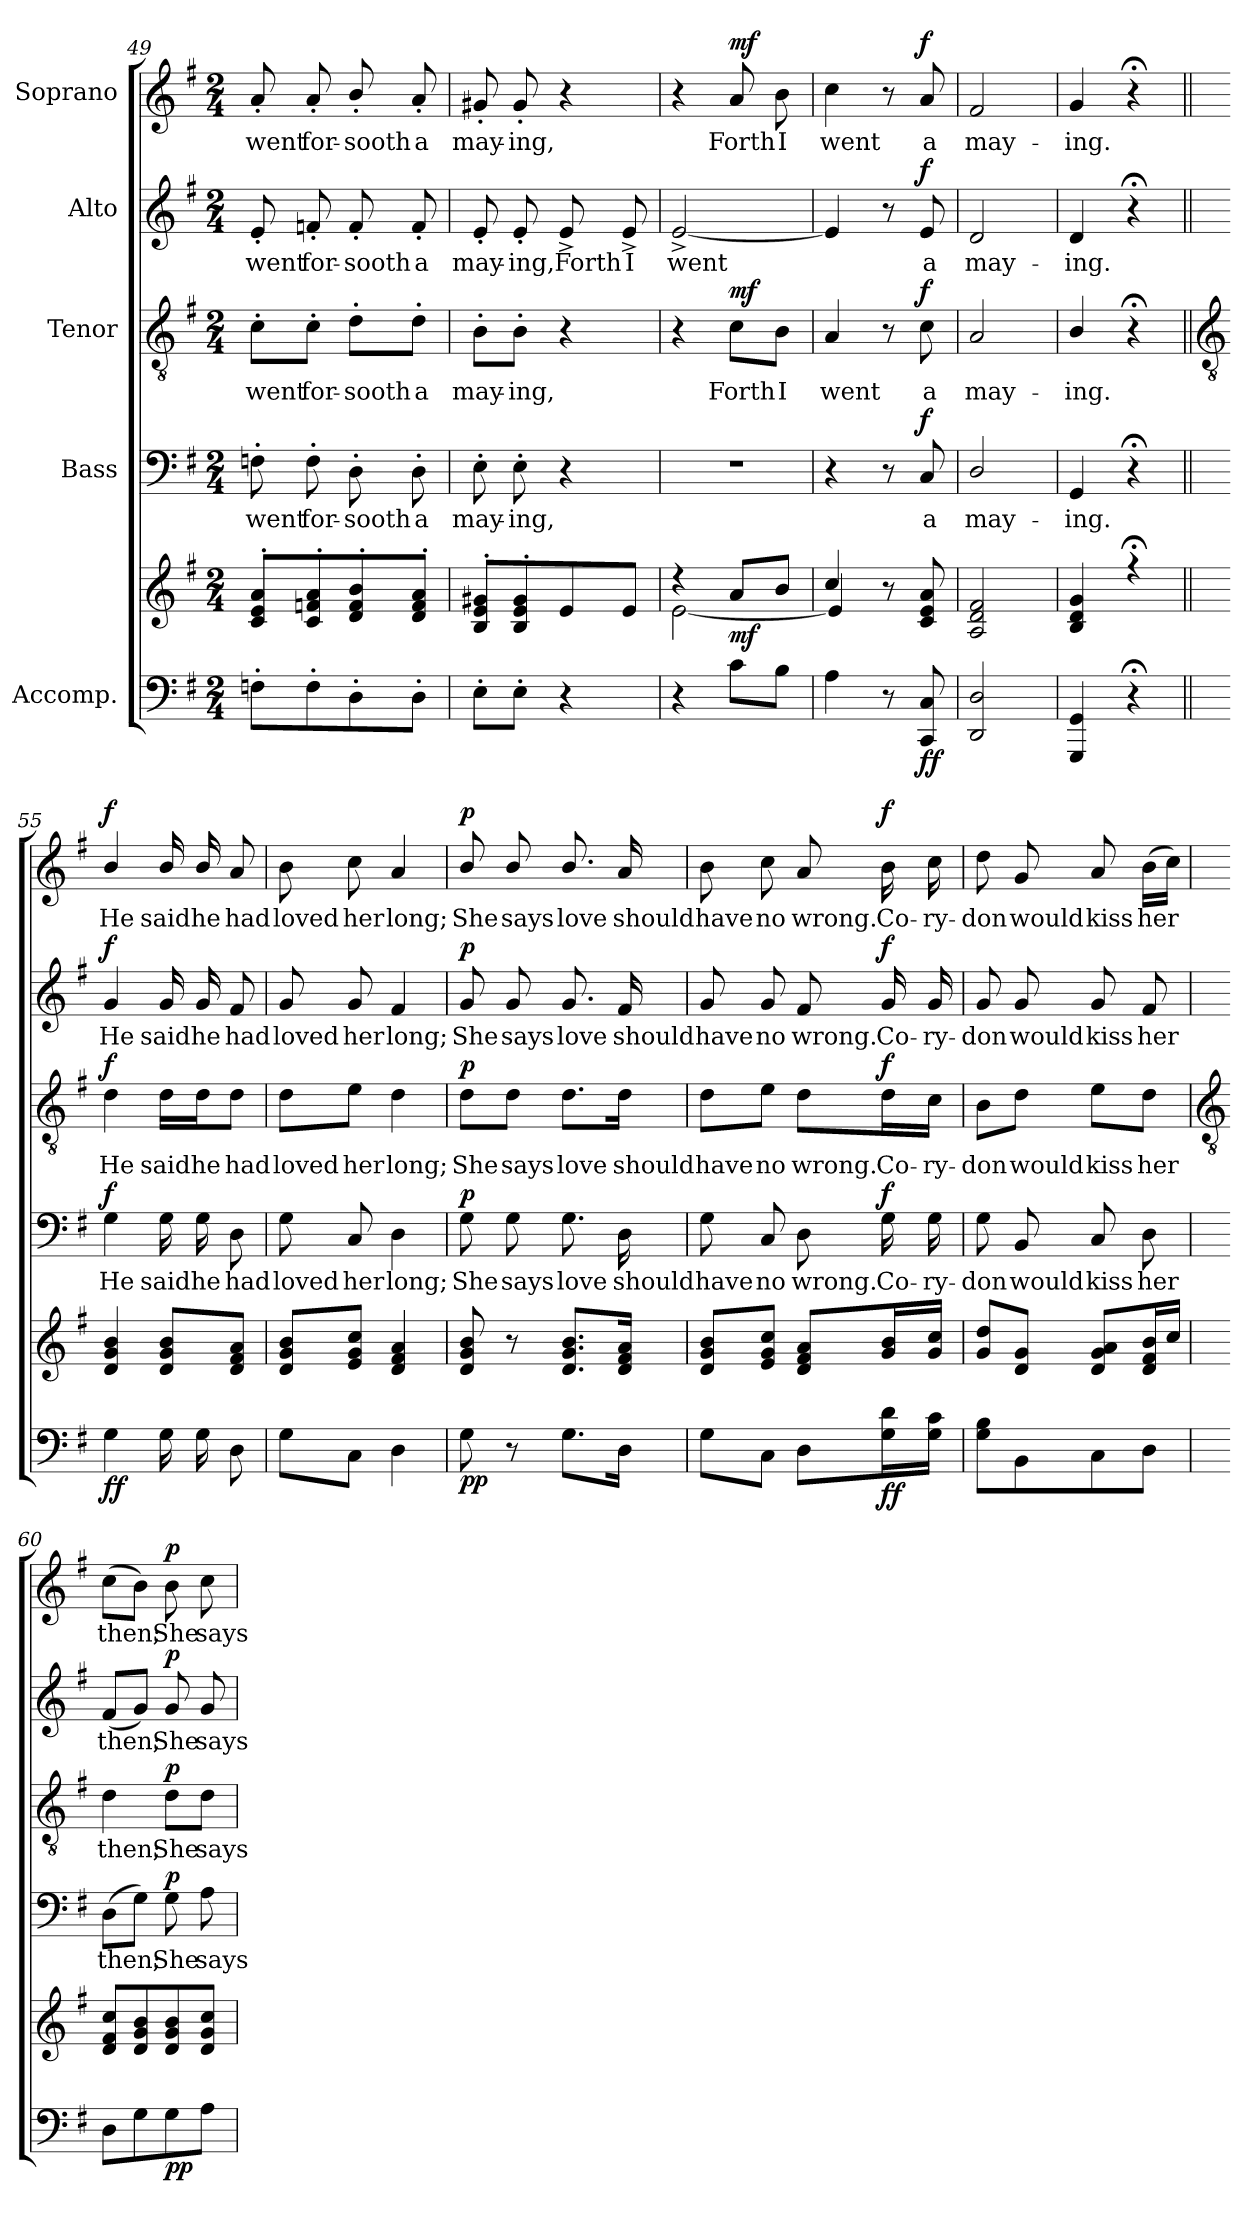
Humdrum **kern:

**kern	**kern	**dynam	**kern	**text	**dynam	**kern	**text	**dynam	**kern	**text	**dynam	**kern	**text	**dynam
*part5	*part5	*part5	*part4	*part4	*part4	*part3	*part3	*part3	*part2	*part2	*part2	*part1	*part1	*part1
*staff6	*staff5	*staff5/6	*staff4	*staff4	*staff4	*staff3	*staff3	*staff3	*staff2	*staff2	*staff2	*staff1	*staff1	*staff1
*I"Accomp.	*	*	*I"Bass	*	*	*I"Tenor	*	*	*I"Alto	*	*	*I"Soprano	*	*
*clefF4	*clefG2	*	*clefF4	*	*	*clefGv2	*	*	*clefG2	*	*	*clefG2	*	*
*k[f#]	*k[f#]	*	*k[f#]	*	*	*k[f#]	*	*	*k[f#]	*	*	*k[f#]	*	*
*G:	*G:	*	*G:	*	*	*G:	*	*	*G:	*	*	*G:	*	*
*M2/4	*M2/4	*	*M2/4	*	*	*M2/4	*	*	*M2/4	*	*	*M2/4	*	*
=49	=49	=49	=49	=49	=49	=49	=49	=49	=49	=49	=49	=49	=49	=49
*	*^	*	*	*	*	*	*	*	*	*	*	*	*	*
!	!	!LO:N:vis=1	!	!	!LO:LY:b	!	!	!LO:LY:b	!	!	!LO:LY:b	!	!	!LO:LY:b	!
8Fn'L	8c/' 8e/' 8a/'L	2ryy	.	8Fn'	went	.	8c'\L	went	.	8e'	went	.	8a'	went	.
!	!	!	!	!	!LO:LY:b	!	!	!LO:LY:b	!	!	!LO:LY:b	!	!	!LO:LY:b	!
8F'	8c/' 8fn/' 8a/'	.	.	8F'	for-	.	8c'\J	for-	.	8fn'	for-	.	8a'	for-	.
!	!	!	!	!	!LO:LY:b	!	!	!LO:LY:b	!	!	!LO:LY:b	!	!	!LO:LY:b	!
8D'	8d/' 8f/' 8b/'	.	.	8D'	-sooth	.	8d'\L	-sooth	.	8f'	-sooth	.	8b'/	-sooth	.
!	!	!	!	!	!LO:LY:b	!	!	!LO:LY:b	!	!	!LO:LY:b	!	!	!LO:LY:b	!
8D'J	8d/' 8f/' 8a/'J	.	.	8D'	a	.	8d'\J	a	.	8f'	a	.	8a'	a	.
=50	=50	=50	=50	=50	=50	=50	=50	=50	=50	=50	=50	=50	=50	=50	=50
!	!	!LO:N:vis=1	!	!	!LO:LY:b	!	!	!LO:LY:b	!	!	!LO:LY:b	!	!	!LO:LY:b	!
8E'L	8B/' 8e/' 8g#X/'L	2ryy	.	8E'	may-	.	8B'\L	may-	.	8e'	may-	.	8g#X'	may-	.
!	!	!	!	!	!LO:LY:b	!	!	!LO:LY:b	!	!	!LO:LY:b	!	!	!LO:LY:b	!
8E'J	8B/' 8e/' 8g#/'	.	.	8E'	-ing,	.	8B'\J	-ing,	.	8e'	-ing,	.	8g#'	-ing,	.
!	!	!	!	!	!	!	!	!	!	!	!LO:LY:b	!	!	!	!
4r	8e/	.	.	4r	.	.	4r	.	.	8e^	Forth	.	4r	.	.
!	!	!	!	!	!	!	!	!	!	!	!LO:LY:b	!	!	!	!
.	8e/J	.	.	.	.	.	.	.	.	8e^	I	.	.	.	.
=51	=51	=51	=51	=51	=51	=51	=51	=51	=51	=51	=51	=51	=51	=51	=51
!	!	!	!	!LO:N:vis=1	!	!	!	!	!	!	!LO:LY:b	!	!	!	!
4r	4r	[2e\	.	2r	.	.	4r	.	.	[2e^	went	.	4r	.	.
!	!	!	!LO:DY:b	!	!	!	!	!LO:LY:b	!LO:DY:b	!	!	!	!	!LO:LY:b	!LO:DY:b
8cL	8a/L	.	mf	.	.	.	8c\L	Forth	mf	.	.	.	8a	Forth	mf
!	!	!	!	!	!	!	!	!LO:LY:b	!	!	!	!	!	!LO:LY:b	!
8BJ	8b/J	.	.	.	.	.	8B\J	I	.	.	.	.	8b	I	.
=52	=52	=52	=52	=52	=52	=52	=52	=52	=52	=52	=52	=52	=52	=52	=52
!	!	!	!	!	!	!	!	!LO:LY:b	!	!	!	!	!	!LO:LY:b	!
4A	4cc/	4e/]	.	4r	.	.	4A	went	.	4e]	.	.	4cc	went	.
8r	8r	4ryy	.	8r	.	.	8r	.	.	8r	.	.	8r	.	.
!	!	!	!LO:DY:b=2	!	!LO:LY:b	!	!	!LO:LY:b	!	!	!LO:LY:b	!	!	!LO:LY:b	!
!	!	!	!LO:DY:n=1:b	!	!	!LO:DY:b	!	!	!LO:DY:b	!	!	!LO:DY:b	!	!	!LO:DY:b
8CC 8C	8c/ 8e/ 8a/	.	f f	8C	a	f	8c	a	f	8e	a	f	8a	a	f
=53	=53	=53	=53	=53	=53	=53	=53	=53	=53	=53	=53	=53	=53	=53	=53
!	!	!LO:N:vis=1	!	!	!LO:LY:b	!	!	!LO:LY:b	!	!	!LO:LY:b	!	!	!LO:LY:b	!
2DD/ 2D/	2A/ 2d/ 2f#/	2ryy	.	2D/	may-	.	2A	may-	.	2d	may-	.	2f#	may-	.
=54	=54	=54	=54	=54	=54	=54	=54	=54	=54	=54	=54	=54	=54	=54	=54
!	!	!LO:N:vis=1	!	!	!LO:LY:b	!	!	!LO:LY:b	!	!	!LO:LY:b	!	!	!LO:LY:b	!
4GGG 4GG	4B/ 4d/ 4g/	2ryy	.	4GG	-ing.	.	4B/	-ing.	.	4d	-ing.	.	4g	-ing.	.
4r;<	4r;<	.	.	4r;<	.	.	4r;<	.	.	4r;<	.	.	4r;<	.	.
*	*v	*v	*	*	*	*	*	*	*	*	*	*	*	*	*
!!LO:LB:g=z
=55||	=55||	=55||	=55||	=55||	=55||	=55||	=55||	=55||	=55||	=55||	=55||	=55||	=55||	=55||
*	*	*	*	*	*	*clefGv2	*	*	*	*	*	*	*	*
!	!	!LO:DY:b=2	!	!LO:LY:b	!	!	!LO:LY:b	!	!	!LO:LY:b	!	!	!LO:LY:b	!
!	!	!LO:DY:n=1:b	!	!	!LO:DY:b	!	!	!LO:DY:b	!	!	!LO:DY:b	!	!	!LO:DY:b
4G	4d/ 4g/ 4b/	f f	4G	He	f	4d	He	f	4g	He	f	4b/	He	f
!	!	!	!	!LO:LY:b	!	!	!LO:LY:b	!	!	!LO:LY:b	!	!	!LO:LY:b	!
16GLL	8d/ 8g/ 8b/L	.	16G	said	.	16d\LL	said	.	16g	said	.	16b/	said	.
!	!	!	!	!LO:LY:b	!	!	!LO:LY:b	!	!	!LO:LY:b	!	!	!LO:LY:b	!
16G	.	.	16G	he	.	16d\J	he	.	16g	he	.	16b/	he	.
!	!	!	!	!LO:LY:b	!	!	!LO:LY:b	!	!	!LO:LY:b	!	!	!LO:LY:b	!
8DJ	8d 8f# 8aJ	.	8D	had	.	8d\J	had	.	8f#	had	.	8a	had	.
=56	=56	=56	=56	=56	=56	=56	=56	=56	=56	=56	=56	=56	=56	=56
!	!	!	!	!LO:LY:b	!	!	!LO:LY:b	!	!	!LO:LY:b	!	!	!LO:LY:b	!
8GL	8d 8g 8bL	.	8G	loved	.	8d\L	loved	.	8g	loved	.	8b	loved	.
!	!	!	!	!LO:LY:b	!	!	!LO:LY:b	!	!	!LO:LY:b	!	!	!LO:LY:b	!
8CJ	8e 8g 8ccJ	.	8C	her	.	8e\J	her	.	8g	her	.	8cc	her	.
!	!	!	!	!LO:LY:b	!	!	!LO:LY:b	!	!	!LO:LY:b	!	!	!LO:LY:b	!
4D	4d 4f# 4a	.	4D	long;	.	4d	long;	.	4f#	long;	.	4a	long;	.
=57	=57	=57	=57	=57	=57	=57	=57	=57	=57	=57	=57	=57	=57	=57
!	!	!LO:DY:b=2	!	!LO:LY:b	!	!	!LO:LY:b	!	!	!LO:LY:b	!	!	!LO:LY:b	!
!	!	!LO:DY:n=1:b	!	!	!LO:DY:b	!	!	!LO:DY:b	!	!	!LO:DY:b	!	!	!LO:DY:b
8G	8d/ 8g/ 8b/	p p	8G	She	p	8d\L	She	p	8g	She	p	8b/	She	p
!	!	!	!	!LO:LY:b	!	!	!LO:LY:b	!	!	!LO:LY:b	!	!	!LO:LY:b	!
8r	8r	.	8G	says	.	8d\J	says	.	8g	says	.	8b/	says	.
!	!	!	!	!LO:LY:b	!	!	!LO:LY:b	!	!	!LO:LY:b	!	!	!LO:LY:b	!
8.GL	8.d/ 8.g/ 8.b/L	.	8.G	love	.	8.d\L	love	.	8.g	love	.	8.b/	love	.
!	!	!	!	!LO:LY:b	!	!	!LO:LY:b	!	!	!LO:LY:b	!	!	!LO:LY:b	!
16DJ	16d 16f# 16aJ	.	16D	should	.	16d\Jk	should	.	16f#	should	.	16a	should	.
=58	=58	=58	=58	=58	=58	=58	=58	=58	=58	=58	=58	=58	=58	=58
!	!	!	!	!LO:LY:b	!	!	!LO:LY:b	!	!	!LO:LY:b	!	!	!LO:LY:b	!
8GL	8d 8g 8bL	.	8G	have	.	8d\L	have	.	8g	have	.	8b	have	.
!	!	!	!	!LO:LY:b	!	!	!LO:LY:b	!	!	!LO:LY:b	!	!	!LO:LY:b	!
8CJ	8e 8g 8ccJ	.	8C	no	.	8e\J	no	.	8g	no	.	8cc	no	.
!	!	!	!	!LO:LY:b	!	!	!LO:LY:b	!	!	!LO:LY:b	!	!	!LO:LY:b	!
8DL	8d 8f# 8aL	.	8D	wrong.	.	8d\L	wrong.	.	8f#	wrong.	.	8a	wrong.	.
!	!	!LO:DY:b=2	!	!LO:LY:b	!	!	!LO:LY:b	!	!	!LO:LY:b	!	!	!LO:LY:b	!
!	!	!LO:DY:n=1:b	!	!	!LO:DY:b	!	!	!LO:DY:b	!	!	!LO:DY:b	!	!	!LO:DY:b
16G 16dL	16g 16bL	f f	16G	Co-	f	16d\L	Co-	f	16g	Co-	f	16b	Co-	f
!	!	!	!	!LO:LY:b	!	!	!LO:LY:b	!	!	!LO:LY:b	!	!	!LO:LY:b	!
16G 16cJJ	16g 16ccJJ	.	16G	-ry-	.	16c\JJ	-ry-	.	16g	-ry-	.	16cc	-ry-	.
=59	=59	=59	=59	=59	=59	=59	=59	=59	=59	=59	=59	=59	=59	=59
!	!	!	!	!LO:LY:b	!	!	!LO:LY:b	!	!	!LO:LY:b	!	!	!LO:LY:b	!
8G 8BL	8g 8ddL	.	8G	-don	.	8B\L	-don	.	8g	-don	.	8dd	-don	.
!	!	!	!	!LO:LY:b	!	!	!LO:LY:b	!	!	!LO:LY:b	!	!	!LO:LY:b	!
8BB	8d 8gJ	.	8BB	would	.	8d\J	would	.	8g	would	.	8g	would	.
!	!	!	!	!LO:LY:b	!	!	!LO:LY:b	!	!	!LO:LY:b	!	!	!LO:LY:b	!
8C	8d 8g 8aL	.	8C	kiss	.	8e\L	kiss	.	8g	kiss	.	8a	kiss	.
!	!	!	!	!LO:LY:b	!	!	!LO:LY:b	!	!	!LO:LY:b	!	!	!LO:LY:b	!
8DJ	16d 16f# 16bL	.	8D	her	.	8d\J	her	.	8f#	her	.	(>16bLL	her	.
.	16ccJJ	.	.	.	.	.	.	.	.	.	.	16ccJJ)	.	.
!!LO:LB:g=z
=60	=60	=60	=60	=60	=60	=60	=60	=60	=60	=60	=60	=60	=60	=60
*	*	*	*	*	*	*clefGv2	*	*	*	*	*	*	*	*
!	!	!	!	!LO:LY:b	!	!	!LO:LY:b	!	!	!LO:LY:b	!	!	!LO:LY:b	!
8DL	8d 8f# 8ccL	.	(>8DL	then;	.	4d	then;	.	(<8f#L	then;	.	(>8ccL	then;	.
8G	8d 8g 8b	.	8GJ)	.	.	.	.	.	8gJ)	.	.	8bJ)	.	.
!	!	!LO:DY:b=2	!	!LO:LY:b	!	!	!LO:LY:b	!	!	!LO:LY:b	!	!	!LO:LY:b	!
!	!	!LO:DY:n=1:b	!	!	!LO:DY:b	!	!	!LO:DY:b	!	!	!LO:DY:b	!	!	!LO:DY:b
8G	8d 8g 8b	p p	8G	She	p	8d\L	She	p	8g	She	p	8b	She	p
!	!	!	!	!LO:LY:b	!	!	!LO:LY:b	!	!	!LO:LY:b	!	!	!LO:LY:b	!
8AJ	8d 8g 8ccJ	.	8A	says	.	8d\J	says	.	8g	says	.	8cc	says	.
=	=	=	=	=	=	=	=	=	=	=	=	=	=	=
*-	*-	*-	*-	*-	*-	*-	*-	*-	*-	*-	*-	*-	*-	*-
